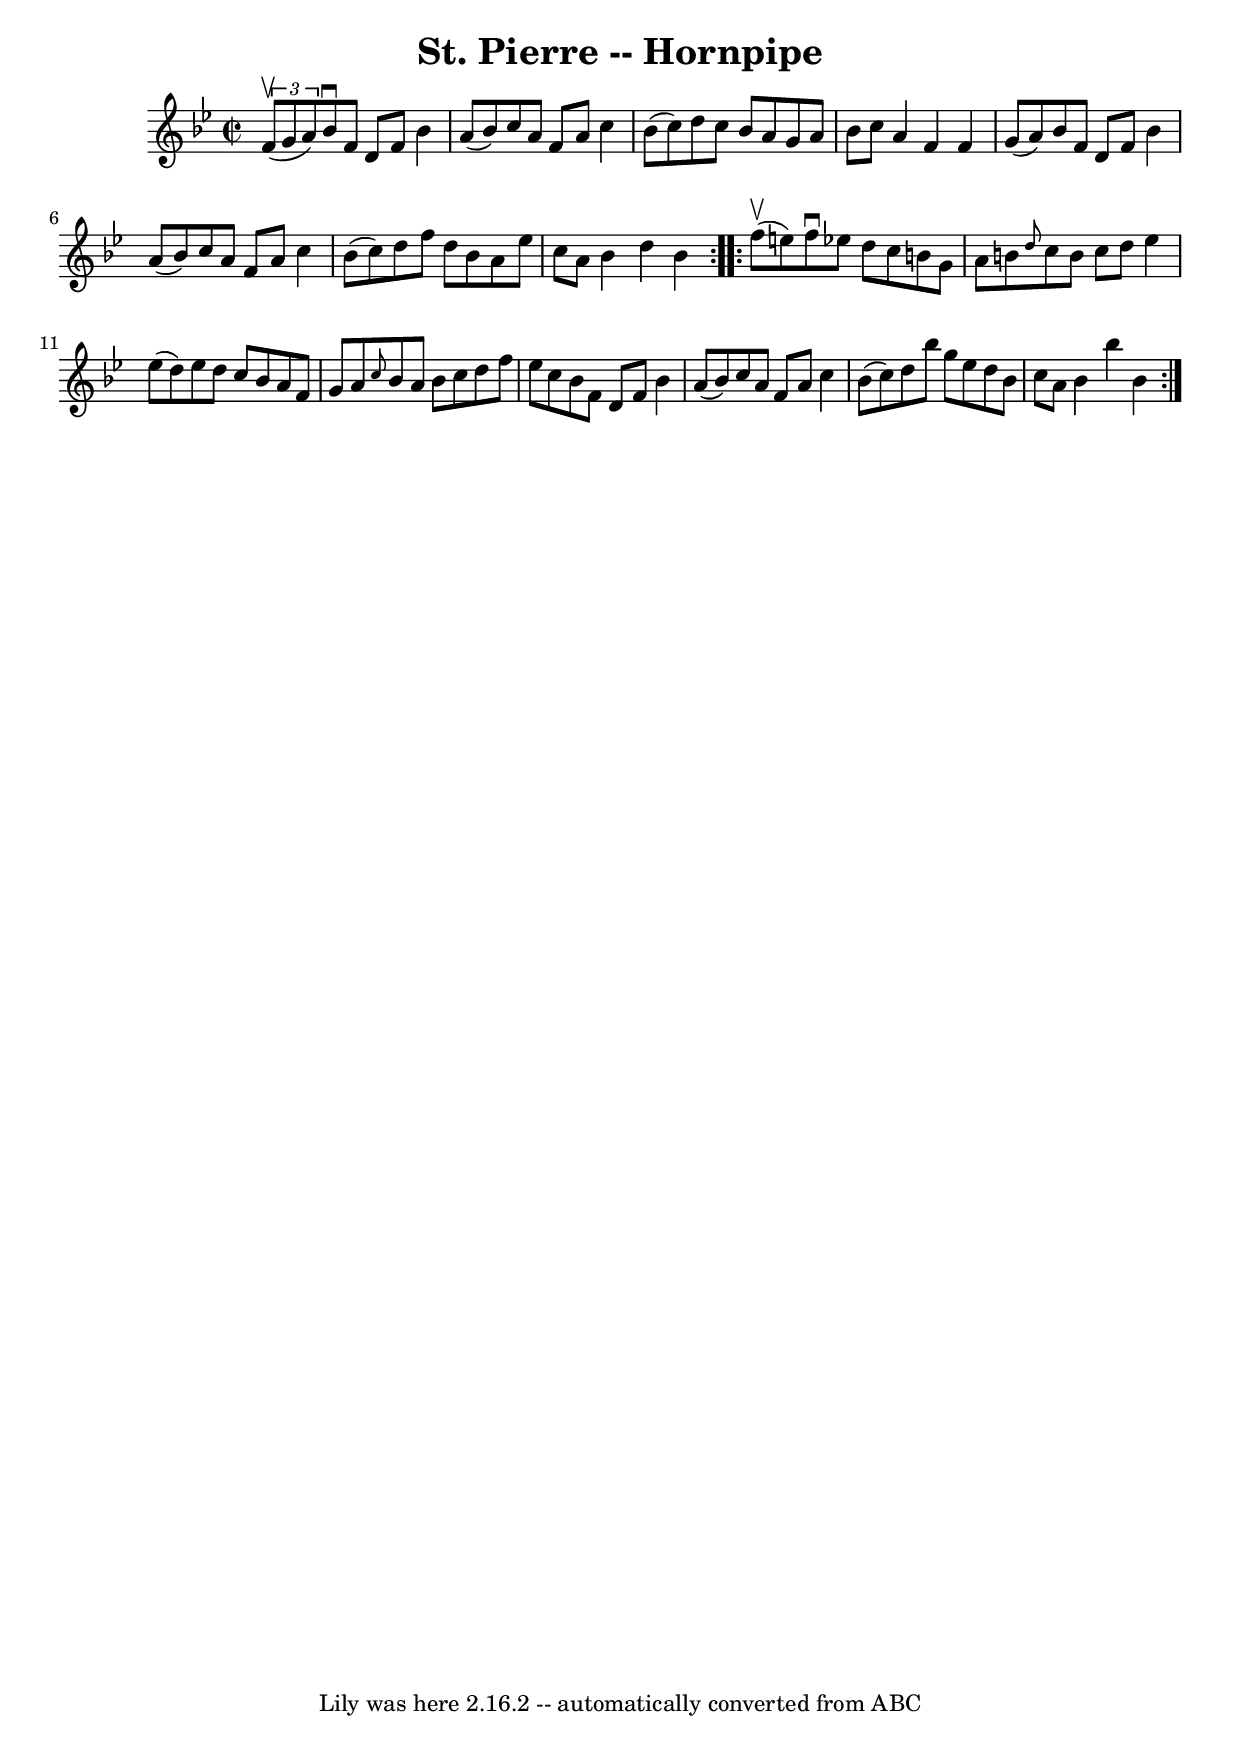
\version "2.7.40"
\include "Mammoth.ily"
\header {
	%% book = "Cole's 1000 Fiddle Tunes"
	crossRefNumber = "1"
	footnotes = ""
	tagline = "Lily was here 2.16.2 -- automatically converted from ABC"
	title = "St. Pierre -- Hornpipe"
}
voicedefault =  {


\repeat volta 2 {
\override Staff.TimeSignature #'style = #'C
 \time 2/2 \key bes \major   \times 2/3 { f'8 (^\upbow g'8 a'8) } 
|
 bes'8^\downbow f'8 d'8 f'8 bes'4 a'8 (bes'8) 
|
 c''8 a'8 f'8 a'8 c''4 bes'8 (c''8) |
   
d''8 c''8 bes'8 a'8 g'8 a'8 bes'8 c''8  |
 a'4    
f'4 f'4 g'8 (a'8) |
 bes'8 f'8 d'8 f'8 bes'4  
 a'8 (bes'8) |
 c''8 a'8 f'8 a'8 c''4 bes'8 (
c''8) |
 d''8 f''8 d''8 bes'8 a'8 ees''8 c''8    
a'8  |
 bes'4 d''4 bes'4  }     \repeat volta 2 { f''8 
(^\upbow e''8) |
 f''8^\downbow ees''!8 d''8 c''8 b'8  
 g'8 a'8 b'8  |
 \grace { d''8  } c''8 b'8 c''8 d''8 
 ees''4 ees''8 (d''8) |
 ees''8 d''8 c''8 bes'8    
a'8 f'8 g'8 a'8  |
 \grace { c''8  } bes'8 a'8 bes'8  
 c''8 d''8 f''8 ees''8 c''8  |
 bes'8 f'8 d'8    
f'8 bes'4 a'8 (bes'8) |
 c''8 a'8 f'8 a'8 c''4  
 bes'8 (c''8) |
 d''8 bes''8 g''8 ees''8 d''8    
bes'8 c''8 a'8  |
 bes'4 bes''4 bes'4  }   
}

\score{
    <<

	\context Staff="default"
	{
	    \voicedefault 
	}

    >>
	\layout {
	}
	\midi {}
}
